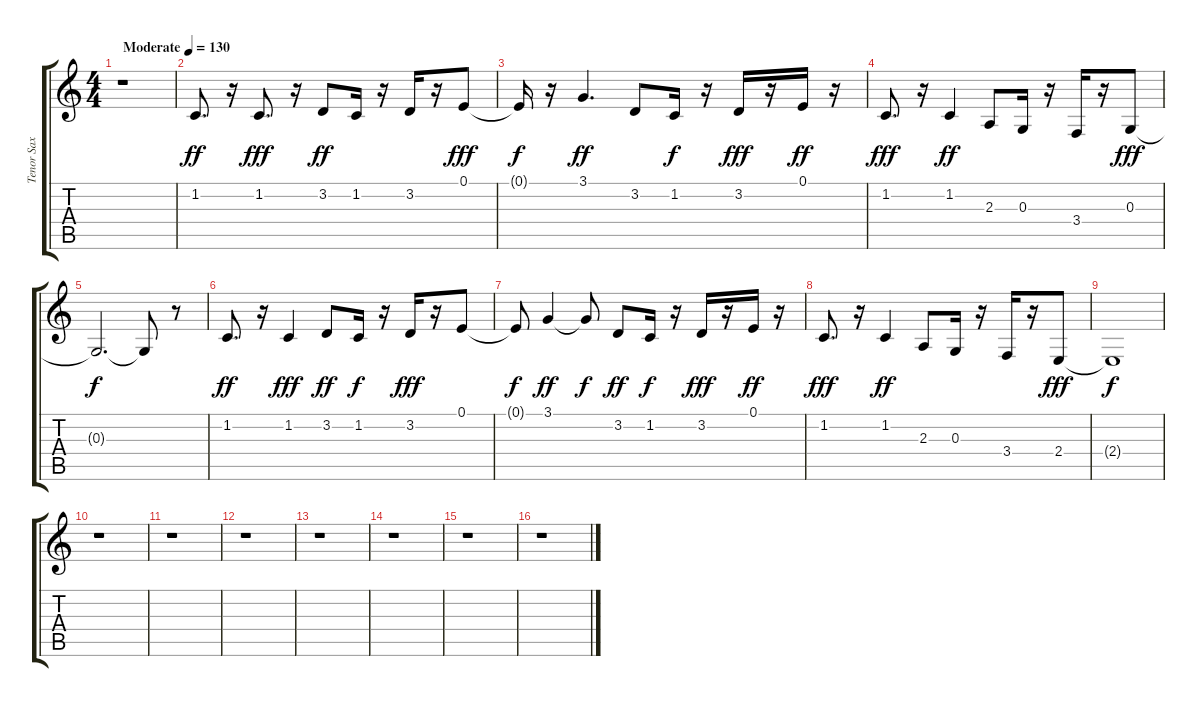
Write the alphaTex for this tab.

\track ("Tenor Sax" "Tenor Sax") {instrument tenorsax}
\staff {score tabs}
\tuning (E4 B3 G3 D3 A2 E2) {hide}
\ts (4 4)
\tempo (130 "Moderate")
\clef g2
\ks c
r.1{dy ff instrument tenorsax} |
1.2.8{d} r.16 1.2.8{d dy fff} r.16 3.2.8{dy ff} 1.2.16 r.16 3.2.16 r.16 0.1.8{dy fff} |
0.1{t}.16{dy f} r.16 3.1.4{d dy ff} 3.2.8 1.2.16{dy f} r.16 3.2.16{dy fff} r.16 0.1.16{dy ff} r.16 |
1.2.8{d dy fff} r.16 1.2.4{dy ff} 2.3.8 0.3.16 r.16 3.4.16 r.16 0.3.8{dy fff} |
0.3{t}.2{d dy f} 0.3{t}.8 r.8 |
1.2.8{d dy ff} r.16 1.2.4{dy fff} 3.2.8{dy ff} 1.2.16{dy f} r.16 3.2.16{dy fff} r.16 0.1.8 |
0.1{t}.8{dy f} 3.1.4{dy ff} 3.1{t}.8{dy f} 3.2.8{dy ff} 1.2.16{dy f} r.16 3.2.16{dy fff} r.16 0.1.16{dy ff} r.16 |
1.2.8{d dy fff} r.16 1.2.4{dy ff} 2.3.8 0.3.16 r.16 3.4.16 r.16 2.4.8{dy fff} |
2.4{t}.1{dy f} |
r.1 |
r.1 |
r.1 |
r.1 |
r.1 |
r.1 |
r.1
